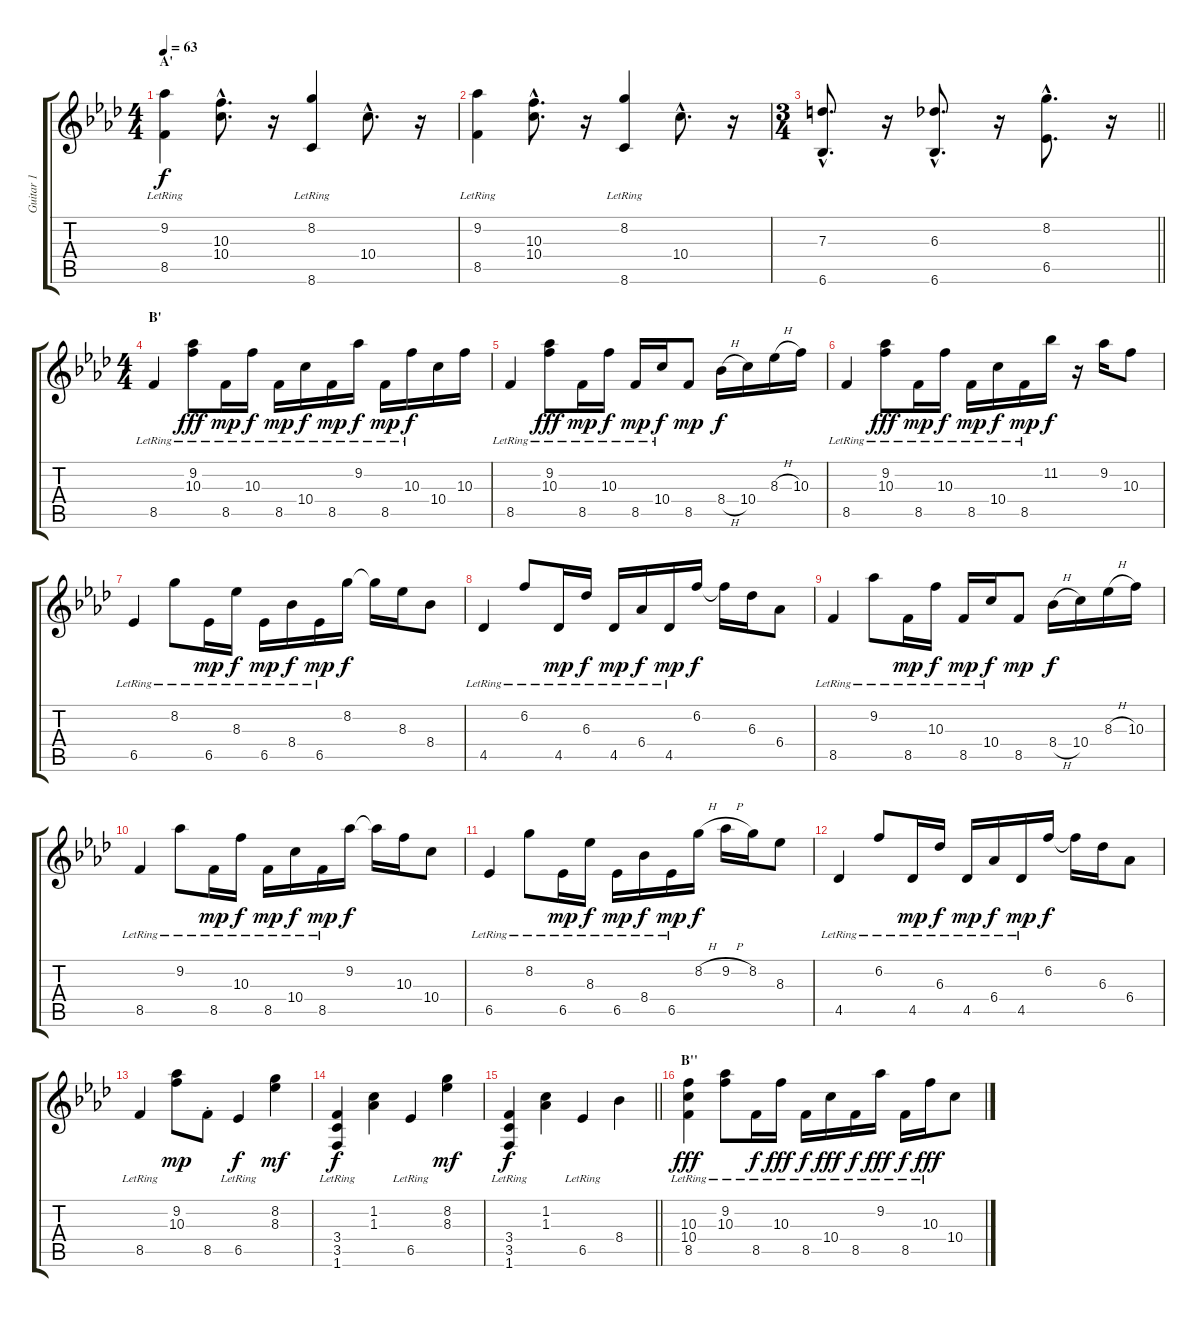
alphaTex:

\track ("Guitar 1" "Guitar 1") {instrument electricguitarjazz}
\staff {score tabs}
\tuning (E4 B3 G3 D3 A2 E2) {hide}
\ts (4 4)
\section ("" "A'")
\tempo 63
\clef g2
\ks fminor
(9.2{lr} 8.5{lr}).4{dy f} (10.3{hac} 10.4{hac}).8{d} r.16 (8.2{lr} 8.6{lr}).4 10.4{hac}.8{d} r.16 |
(9.2{lr} 8.5{lr}).4 (10.3{hac} 10.4{hac}).8{d} r.16 (8.2{lr} 8.6{lr}).4 10.4{hac}.8{d} r.16 |
\ts (3 4)
\barLineRight lightlight
(7.3{hac} 6.6{hac}).8{d} r.16 (6.3{hac} 6.6{hac}).8{d} r.16 (8.2{hac} 6.5{hac}).8{d} r.16 |
\ts (4 4)
\section ("" "B'")
8.5{lr}.4 (9.2{lr} 10.3{lr}).8{dy fff} 8.5{lr}.16{dy mp} 10.3{lr}.16{dy f} 8.5{lr}.16{dy mp} 10.4{lr}.16{dy f} 8.5{lr}.16{dy mp} 9.2{lr}.16{dy f} 8.5{lr}.16{dy mp} 10.3{lr}.16{dy f} 10.4.16 10.3.16 |
8.5{lr}.4 (9.2{lr} 10.3{lr}).8{dy fff} 8.5{lr}.16{dy mp} 10.3{lr}.16{dy f} 8.5{lr}.16{dy mp} 10.4{lr}.16{dy f} 8.5.8{dy mp} 8.4{h}.16{dy f} 10.4.16 8.3{h}.16 10.3.16 |
8.5{lr}.4 (9.2{lr} 10.3{lr}).8{dy fff} 8.5{lr}.16{dy mp} 10.3{lr}.16{dy f} 8.5{lr}.16{dy mp} 10.4{lr}.16{dy f} 8.5{lr}.16{dy mp} 11.2.16{dy f} r.16 9.2.16 10.3.8 |
6.5{lr}.4 8.2{lr}.8 6.5{lr}.16{dy mp} 8.3{lr}.16{dy f} 6.5{lr}.16{dy mp} 8.4{lr}.16{dy f} 6.5{lr}.16{dy mp} 8.2.16{dy f} 8.2{t}.16 8.3.16 8.4.8 |
4.5{lr}.4 6.2{lr}.8 4.5{lr}.16{dy mp} 6.3{lr}.16{dy f} 4.5{lr}.16{dy mp} 6.4{lr}.16{dy f} 4.5{lr}.16{dy mp} 6.2.16{dy f} 6.2{t}.16 6.3.16 6.4.8 |
8.5{lr}.4 9.2{lr}.8 8.5{lr}.16{dy mp} 10.3{lr}.16{dy f} 8.5{lr}.16{dy mp} 10.4{lr}.16{dy f} 8.5.8{dy mp} 8.4{h}.16{dy f} 10.4.16 8.3{h}.16 10.3.16 |
8.5{lr}.4 9.2{lr}.8 8.5{lr}.16{dy mp} 10.3{lr}.16{dy f} 8.5{lr}.16{dy mp} 10.4{lr}.16{dy f} 8.5{lr}.16{dy mp} 9.2.16{dy f} 9.2{t}.16 10.3.16 10.4.8 |
6.5{lr}.4 8.2{lr}.8 6.5{lr}.16{dy mp} 8.3{lr}.16{dy f} 6.5{lr}.16{dy mp} 8.4{lr}.16{dy f} 6.5{lr}.16{dy mp} 8.2{h}.16{dy f} 9.2{h}.16 8.2.16 8.3.8 |
4.5{lr}.4 6.2{lr}.8 4.5{lr}.16{dy mp} 6.3{lr}.16{dy f} 4.5{lr}.16{dy mp} 6.4{lr}.16{dy f} 4.5{lr}.16{dy mp} 6.2.16{dy f} 6.2{t}.16 6.3.16 6.4.8 |
8.5{lr}.4 (9.2 10.3).8{dy mp} 8.5{st}.8 6.5{lr}.4{dy f} (8.2 8.3).4{dy mf} |
(3.4{lr} 3.5{lr} 1.6{lr}).4{dy f} (1.2 1.3).4 6.5{lr}.4 (8.2 8.3).4{dy mf} |
\barLineRight lightlight
(3.4{lr} 3.5{lr} 1.6{lr}).4{dy f} (1.2 1.3).4 6.5{lr}.4 8.4.4 |
\section ("" "B''")
(10.3 10.4{lr} 8.5{lr}).4{dy fff} (9.2{lr} 10.3{lr}).8 8.5{lr}.16{dy f} 10.3{lr}.16{dy fff} 8.5{lr}.16{dy f} 10.4{lr}.16{dy fff} 8.5{lr}.16{dy f} 9.2{lr}.16{dy fff} 8.5{lr}.16{dy f} 10.3{lr}.16{dy fff} 10.4.8
